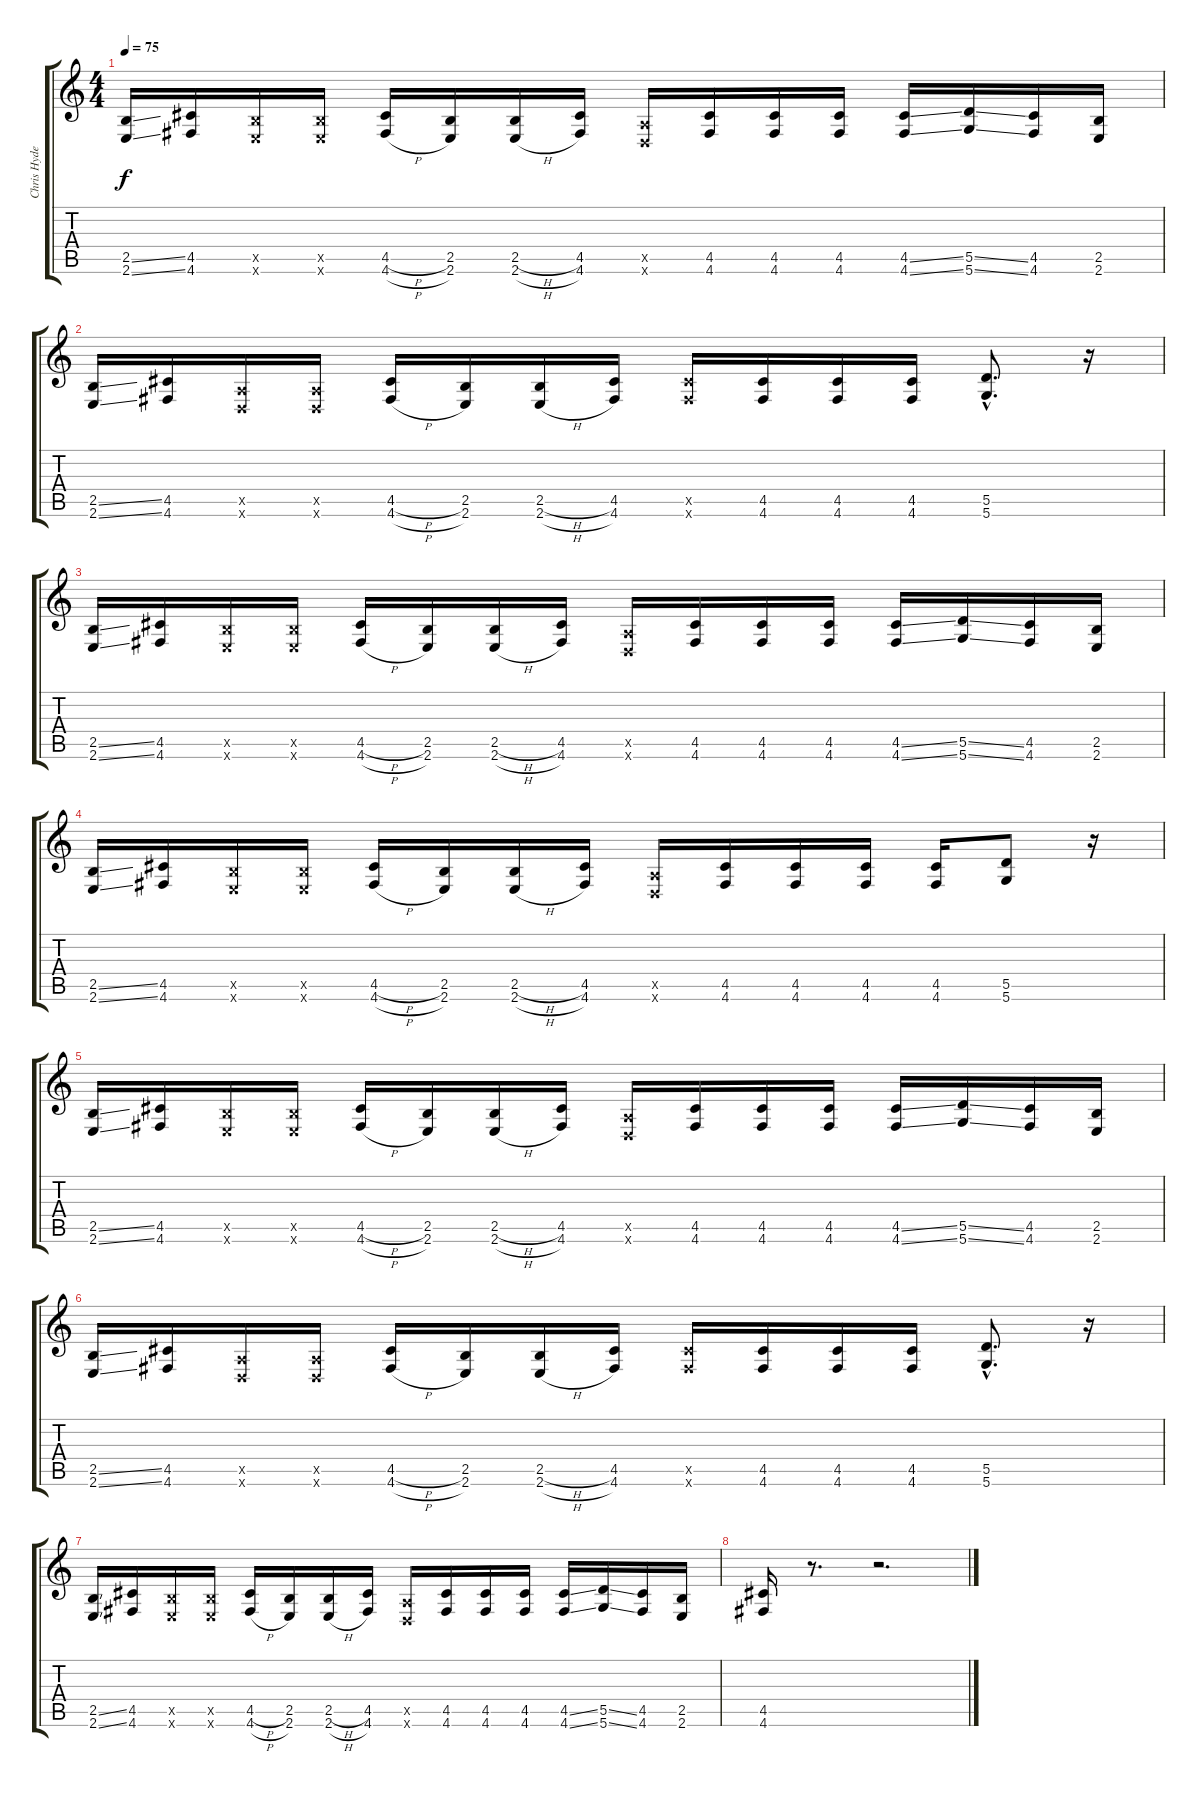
\track ("Chris Hyde (Guitar 2)" "Chris Hyde") {instrument distortionguitar}
\staff {score tabs}
\tuning (E4 B3 G3 D3 A2 D2) {hide}
\ts (4 4)
\tempo 75
\clef g2
\ks c
(2.5{ss} 2.6{ss}).16{dy f} (4.5 4.6).16 (2.5{x} 2.6{x}).16 (2.5{x} 2.6{x}).16 (4.5{h} 4.6{h}).16 (2.5 2.6).16 (2.5{h} 2.6{h}).16 (4.5 4.6).16 (0.5{x} 0.6{x}).16 (4.5 4.6).16 (4.5 4.6).16 (4.5 4.6).16 (4.5{ss} 4.6{ss}).16 (5.5{ss} 5.6{ss}).16 (4.5 4.6).16 (2.5 2.6).16 |
(2.5{ss} 2.6{ss}).16 (4.5 4.6).16 (0.5{x} 0.6{x}).16 (0.5{x} 0.6{x}).16 (4.5{h} 4.6{h}).16 (2.5 2.6).16 (2.5{h} 2.6{h}).16 (4.5 4.6).16 (4.5{x} 4.6{x}).16 (4.5 4.6).16 (4.5 4.6).16 (4.5 4.6).16 (5.5{hac} 5.6{hac}).8{d} r.16 |
(2.5{ss} 2.6{ss}).16 (4.5 4.6).16 (2.5{x} 2.6{x}).16 (2.5{x} 2.6{x}).16 (4.5{h} 4.6{h}).16 (2.5 2.6).16 (2.5{h} 2.6{h}).16 (4.5 4.6).16 (0.5{x} 0.6{x}).16 (4.5 4.6).16 (4.5 4.6).16 (4.5 4.6).16 (4.5{ss} 4.6{ss}).16 (5.5{ss} 5.6{ss}).16 (4.5 4.6).16 (2.5 2.6).16 |
(2.5{ss} 2.6{ss}).16 (4.5 4.6).16 (2.5{x} 2.6{x}).16 (2.5{x} 2.6{x}).16 (4.5{h} 4.6{h}).16 (2.5 2.6).16 (2.5{h} 2.6{h}).16 (4.5 4.6).16 (0.5{x} 0.6{x}).16 (4.5 4.6).16 (4.5 4.6).16 (4.5 4.6).16 (4.5 4.6).16 (5.5 5.6).8 r.16 |
(2.5{ss} 2.6{ss}).16 (4.5 4.6).16 (2.5{x} 2.6{x}).16 (2.5{x} 2.6{x}).16 (4.5{h} 4.6{h}).16 (2.5 2.6).16 (2.5{h} 2.6{h}).16 (4.5 4.6).16 (0.5{x} 0.6{x}).16 (4.5 4.6).16 (4.5 4.6).16 (4.5 4.6).16 (4.5{ss} 4.6{ss}).16 (5.5{ss} 5.6{ss}).16 (4.5 4.6).16 (2.5 2.6).16 |
(2.5{ss} 2.6{ss}).16 (4.5 4.6).16 (0.5{x} 0.6{x}).16 (0.5{x} 0.6{x}).16 (4.5{h} 4.6{h}).16 (2.5 2.6).16 (2.5{h} 2.6{h}).16 (4.5 4.6).16 (4.5{x} 4.6{x}).16 (4.5 4.6).16 (4.5 4.6).16 (4.5 4.6).16 (5.5{hac} 5.6{hac}).8{d} r.16 |
(2.5{ss} 2.6{ss}).16 (4.5 4.6).16 (2.5{x} 2.6{x}).16 (2.5{x} 2.6{x}).16 (4.5{h} 4.6{h}).16 (2.5 2.6).16 (2.5{h} 2.6{h}).16 (4.5 4.6).16 (0.5{x} 0.6{x}).16 (4.5 4.6).16 (4.5 4.6).16 (4.5 4.6).16 (4.5{ss} 4.6{ss}).16 (5.5{ss} 5.6{ss}).16 (4.5 4.6).16 (2.5 2.6).16 |
(4.5 4.6).16 r.8{d} r.2{d}
